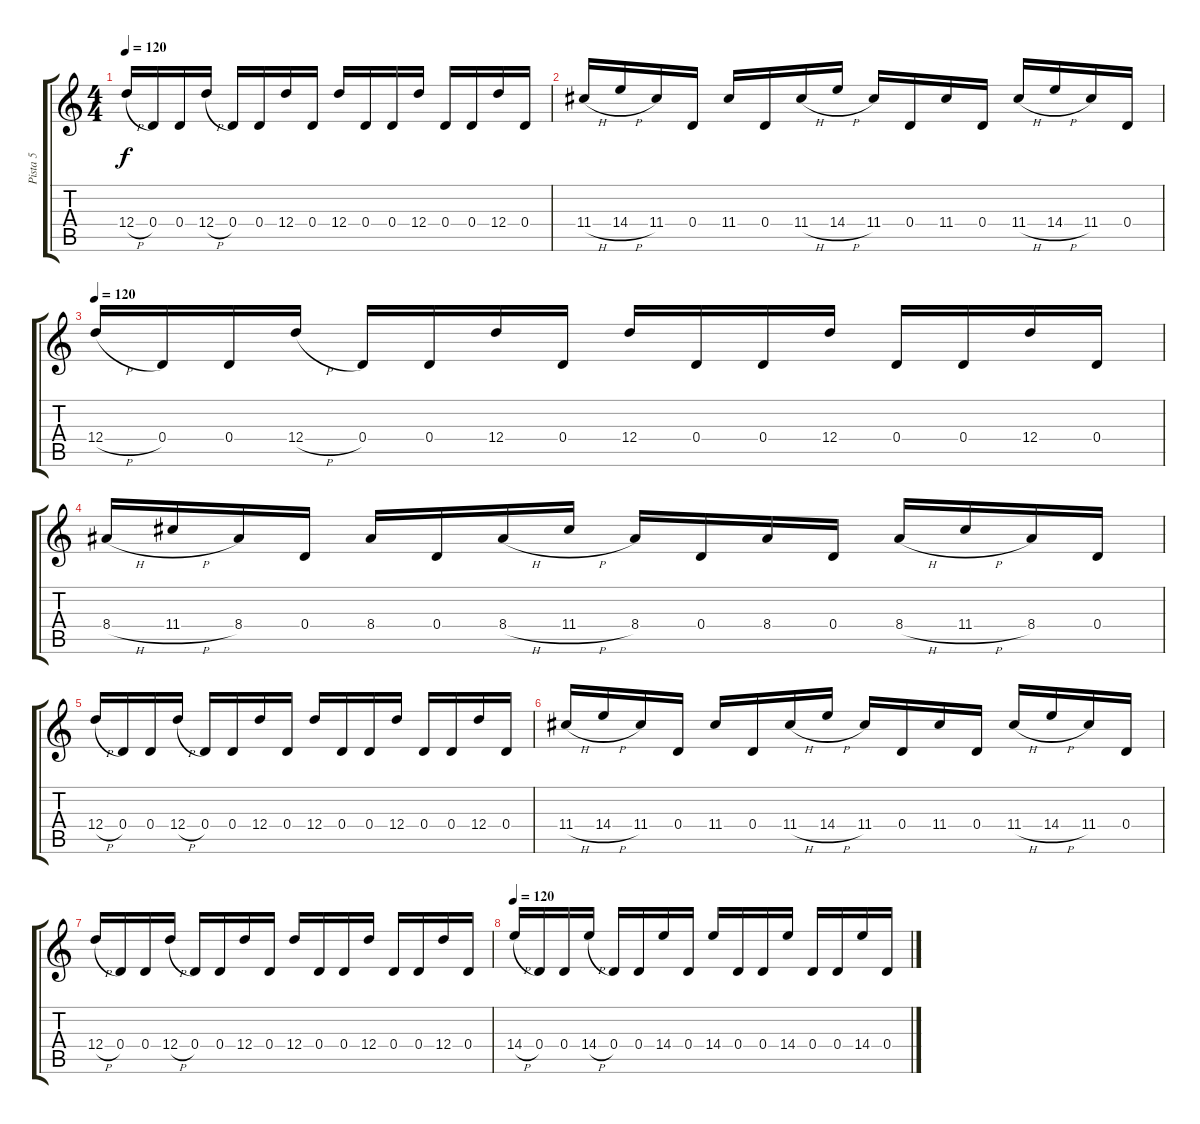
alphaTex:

\track ("Pista 5" "Pista 5") {instrument distortionguitar}
\staff {score tabs}
\tuning (E4 B3 G3 D3 A2 E2) {hide}
\ts (4 4)
\tempo 120
\clef g2
\ks c
12.4{h}.16{dy f} 0.4.16 0.4.16 12.4{h}.16 0.4.16 0.4.16 12.4.16 0.4.16 12.4.16 0.4.16 0.4.16 12.4.16 0.4.16 0.4.16 12.4.16 0.4.16 |
11.4{h}.16 14.4{h}.16 11.4.16 0.4.16 11.4.16 0.4.16 11.4{h}.16 14.4{h}.16 11.4.16 0.4.16 11.4.16 0.4.16 11.4{h}.16 14.4{h}.16 11.4.16 0.4.16 |
\tempo 120
12.4{h}.16{volume 7} 0.4.16 0.4.16 12.4{h}.16 0.4.16 0.4.16 12.4.16 0.4.16 12.4.16 0.4.16 0.4.16 12.4.16 0.4.16 0.4.16 12.4.16 0.4.16 |
8.4{h}.16 11.4{h}.16 8.4.16 0.4.16 8.4.16 0.4.16 8.4{h}.16 11.4{h}.16 8.4.16 0.4.16 8.4.16 0.4.16 8.4{h}.16 11.4{h}.16 8.4.16 0.4.16 |
12.4{h}.16 0.4.16 0.4.16 12.4{h}.16 0.4.16 0.4.16 12.4.16 0.4.16 12.4.16 0.4.16 0.4.16 12.4.16 0.4.16 0.4.16 12.4.16 0.4.16 |
11.4{h}.16 14.4{h}.16 11.4.16 0.4.16 11.4.16 0.4.16 11.4{h}.16 14.4{h}.16 11.4.16 0.4.16 11.4.16 0.4.16 11.4{h}.16 14.4{h}.16 11.4.16 0.4.16 |
12.4{h}.16{volume 8} 0.4.16 0.4.16 12.4{h}.16 0.4.16 0.4.16 12.4.16 0.4.16 12.4.16 0.4.16 0.4.16 12.4.16 0.4.16 0.4.16 12.4.16 0.4.16 |
\tempo 120
14.4{h}.16{volume 7} 0.4.16 0.4.16 14.4{h}.16 0.4.16 0.4.16 14.4.16 0.4.16 14.4.16 0.4.16 0.4.16 14.4.16 0.4.16 0.4.16 14.4.16 0.4.16
